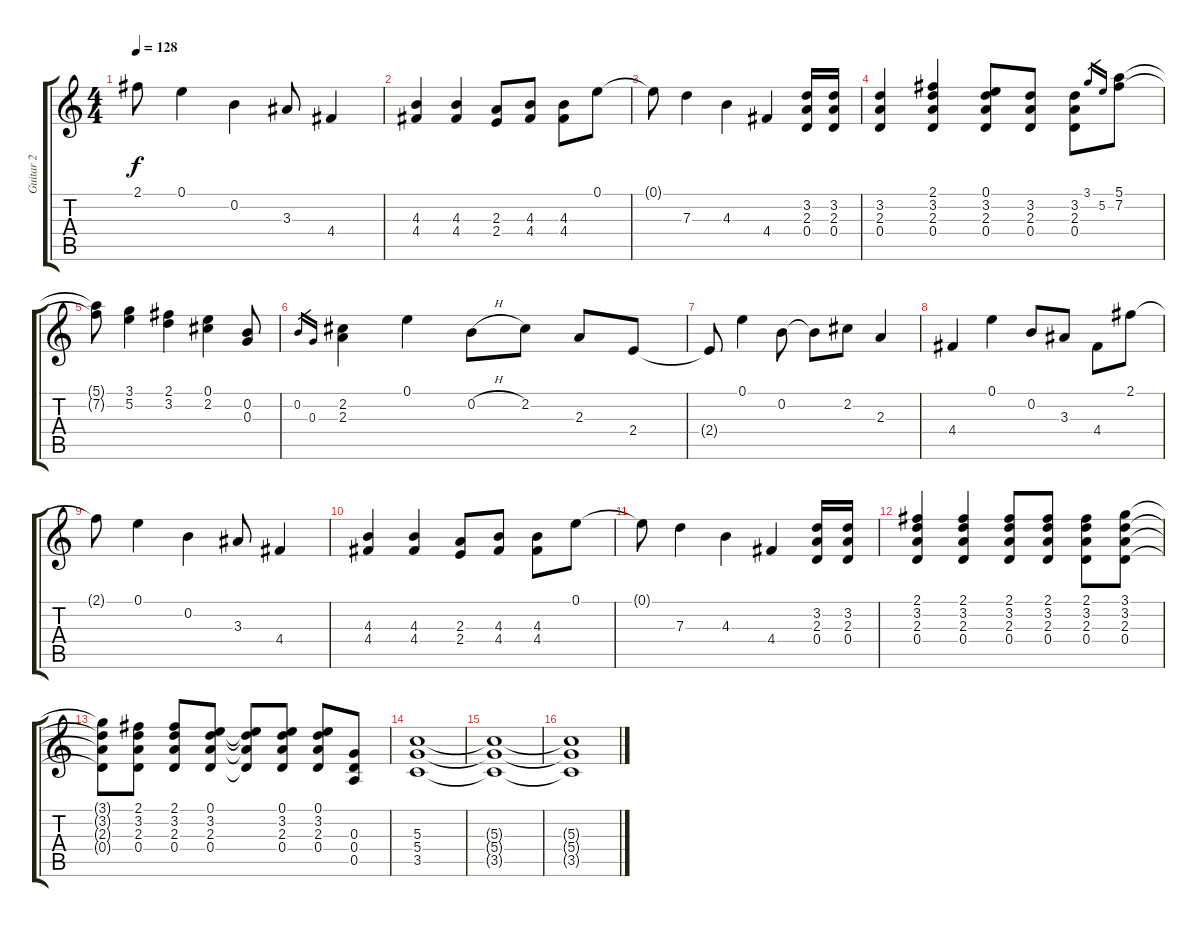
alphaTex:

\track ("Guitar 2" "Guitar 2") {instrument electricguitarclean}
\staff {score tabs}
\tuning (E4 B3 G3 D3 A2 E2) {hide}
\ts (4 4)
\tempo 128
\clef g2
\ks c
2.1{t}.8{dy f} 0.1.4 0.2.4 3.3.8 4.4.4 |
(4.3 4.4).4 (4.3 4.4).4 (2.3 2.4).8 (4.3 4.4).8 (4.3 4.4).8 0.1.8 |
0.1{t}.8 7.3.4 4.3.4 4.4.4 (3.2 2.3 0.4).16 (3.2 2.3 0.4).16 |
(3.2 2.3 0.4).4 (2.1 3.2 2.3 0.4).4 (0.1 3.2 2.3 0.4).8 (3.2 2.3 0.4).8 (3.2 2.3 0.4).8 3.1.16{gr} 5.2.16{gr} (5.1 7.2).8 |
(5.1{t} 7.2{t}).8 (3.1 5.2).4 (2.1 3.2).4 (0.1 2.2).4 (0.2 0.3).8 |
0.2.16{gr} 0.3.16{gr} (2.2 2.3).4 0.1.4 0.2{h}.8 2.2.8 2.3.8 2.4.8 |
2.4{t}.8 0.1.4 0.2.8 0.2{t}.8 2.2.8 2.3.4 |
4.4.4 0.1.4 0.2.8 3.3.8 4.4.8 2.1.8 |
2.1{t}.8 0.1.4 0.2.4 3.3.8 4.4.4 |
(4.3 4.4).4 (4.3 4.4).4 (2.3 2.4).8 (4.3 4.4).8 (4.3 4.4).8 0.1.8 |
0.1{t}.8 7.3.4 4.3.4 4.4.4 (3.2 2.3 0.4).16 (3.2 2.3 0.4).16 |
(2.1 3.2 2.3 0.4).4 (2.1 3.2 2.3 0.4).4 (2.1 3.2 2.3 0.4).8 (2.1 3.2 2.3 0.4).8 (2.1 3.2 2.3 0.4).8 (3.1 3.2 2.3 0.4).8 |
(3.1{t} 3.2{t} 2.3{t} 0.4{t}).8 (2.1 3.2 2.3 0.4).8 (2.1 3.2 2.3 0.4).8 (0.1 3.2 2.3 0.4).8 (0.1{t} 3.2{t} 2.3{t} 0.4{t}).8 (0.1 3.2 2.3 0.4).8 (0.1 3.2 2.3 0.4).8 (0.3 0.4 0.5).8 |
(5.3 5.4 3.5).1 |
(5.3{t} 5.4{t} 3.5{t}).1 |
(5.3{t} 5.4{t} 3.5{t}).1
